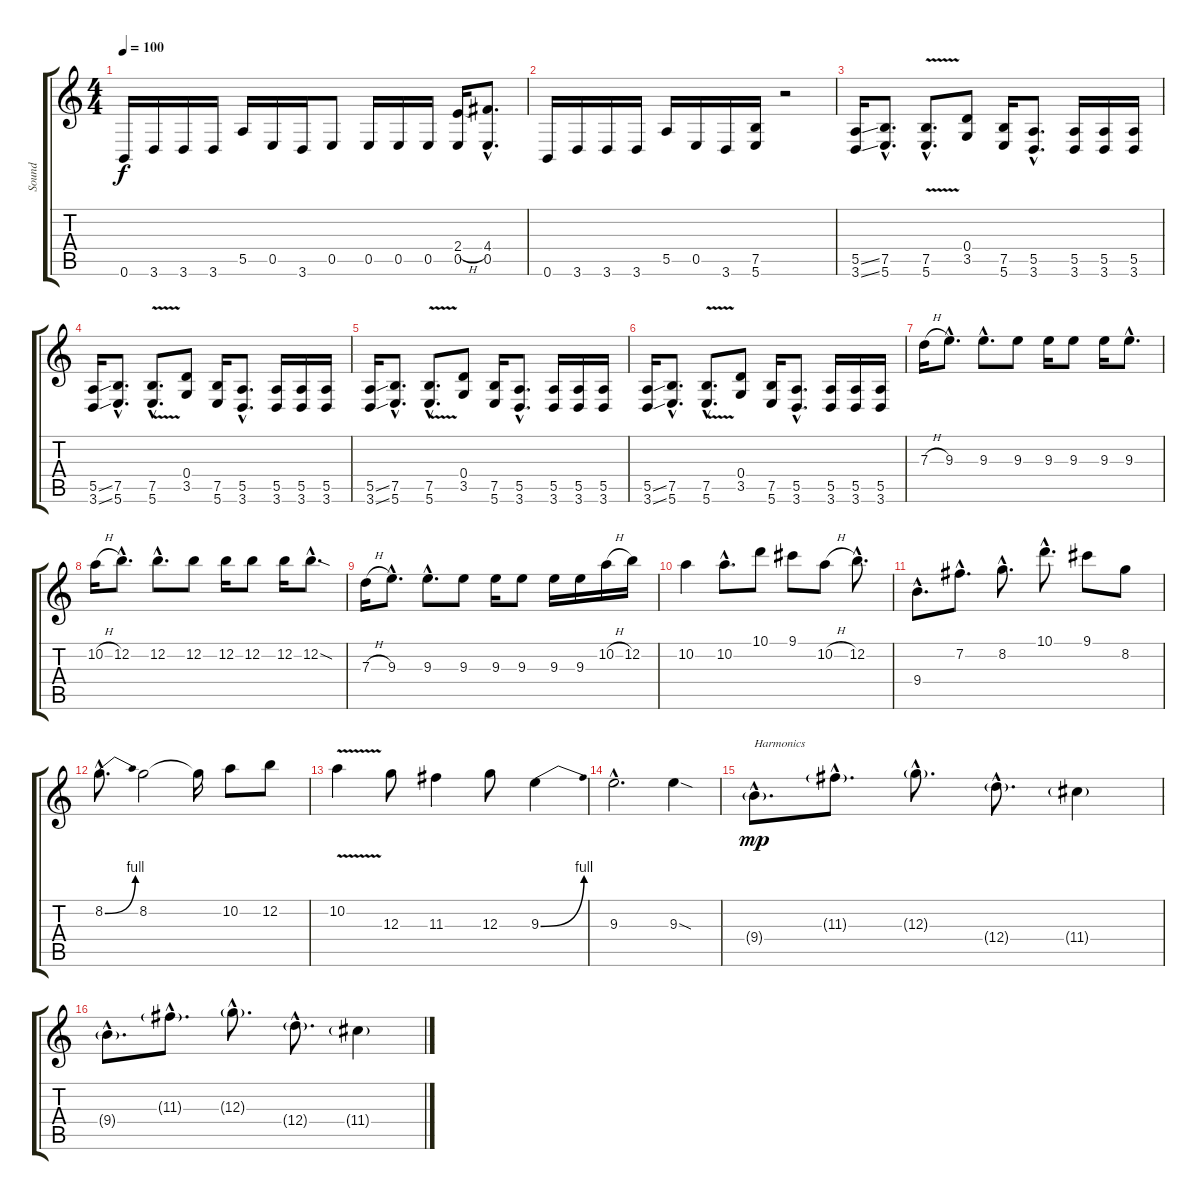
\track ("Sound" "Sound") {instrument overdrivenguitar}
\staff {score tabs}
\tuning (E4 B3 G3 D3 E2 B1) {hide}
\ts (4 4)
\tempo 100
\clef g2
\ks c
0.6.16{dy f} 3.6.16 3.6.16 3.6.16 5.5.16 0.5.16 3.6.16 0.5.8 0.5.16 0.5.16 0.5.16 (2.4{h} 0.5).16 (4.4{hac} 0.5{hac}).8{d} |
0.6.16 3.6.16 3.6.16 3.6.16 5.5.16 0.5.16 3.6.16 (7.5 5.6).16 r.2 |
(5.5{ss} 3.6{ss}).16 (7.5{hac} 5.6{hac}).8{d} (7.5{v hac} 5.6{hac}).8{d} (0.4 3.5).8 (7.5 5.6).16 (5.5{hac} 3.6{hac}).8{d} (5.5 3.6).16 (5.5 3.6).16 (5.5 3.6).16 |
(5.5{ss} 3.6{ss}).16 (7.5{hac} 5.6{hac}).8{d} (7.5{v hac} 5.6{hac}).8{d} (0.4 3.5).8 (7.5 5.6).16 (5.5{hac} 3.6{hac}).8{d} (5.5 3.6).16 (5.5 3.6).16 (5.5 3.6).16 |
(5.5{ss} 3.6{ss}).16 (7.5{hac} 5.6{hac}).8{d} (7.5{v hac} 5.6{hac}).8{d} (0.4 3.5).8 (7.5 5.6).16 (5.5{hac} 3.6{hac}).8{d} (5.5 3.6).16 (5.5 3.6).16 (5.5 3.6).16 |
(5.5{ss} 3.6{ss}).16 (7.5{hac} 5.6{hac}).8{d} (7.5{v hac} 5.6{hac}).8{d} (0.4 3.5).8 (7.5 5.6).16 (5.5{hac} 3.6{hac}).8{d} (5.5 3.6).16 (5.5 3.6).16 (5.5 3.6).16 |
7.3{h}.16 9.3{hac}.8{d} 9.3{hac}.8{d} 9.3.8 9.3.16 9.3.8 9.3.16 9.3{hac}.8{d} |
10.2{h}.16 12.2{hac}.8{d} 12.2{hac}.8{d} 12.2.8 12.2.16 12.2.8 12.2.16 12.2{sod hac}.8{d} |
7.3{h}.16 9.3{hac}.8{d} 9.3{hac}.8{d} 9.3.8 9.3.16 9.3.8 9.3.16 9.3.16 10.2{h}.16 12.2.16 |
10.2.4 10.2{hac}.8{d} 10.1.8 9.1.8 10.2{h}.8 12.2{hac}.8{d} |
9.4{hac}.8{d} 7.2{hac}.8{d} 8.2{hac}.8{d} 10.1{hac}.8{d} 9.1.8 8.2.8 |
8.2{be (bend 0 0 60 4) hac}.8{d} 8.2.2 8.2{t}.16 10.2.8 12.2.8 |
10.2{v}.4 12.3.8 11.3.4 12.3.8 9.3{be (bend 0 0 60 4)}.4 |
9.3{hac}.2{d} 9.3{sod}.4 |
9.4{g hac}.8{d txt "Harmonics" dy mp} 11.3{g hac}.8{d} 12.3{g hac}.8{d} 12.4{g hac}.8{d} 11.4{g}.4 |
9.4{g hac}.8{d} 11.3{g hac}.8{d} 12.3{g hac}.8{d} 12.4{g hac}.8{d} 11.4{g}.4
